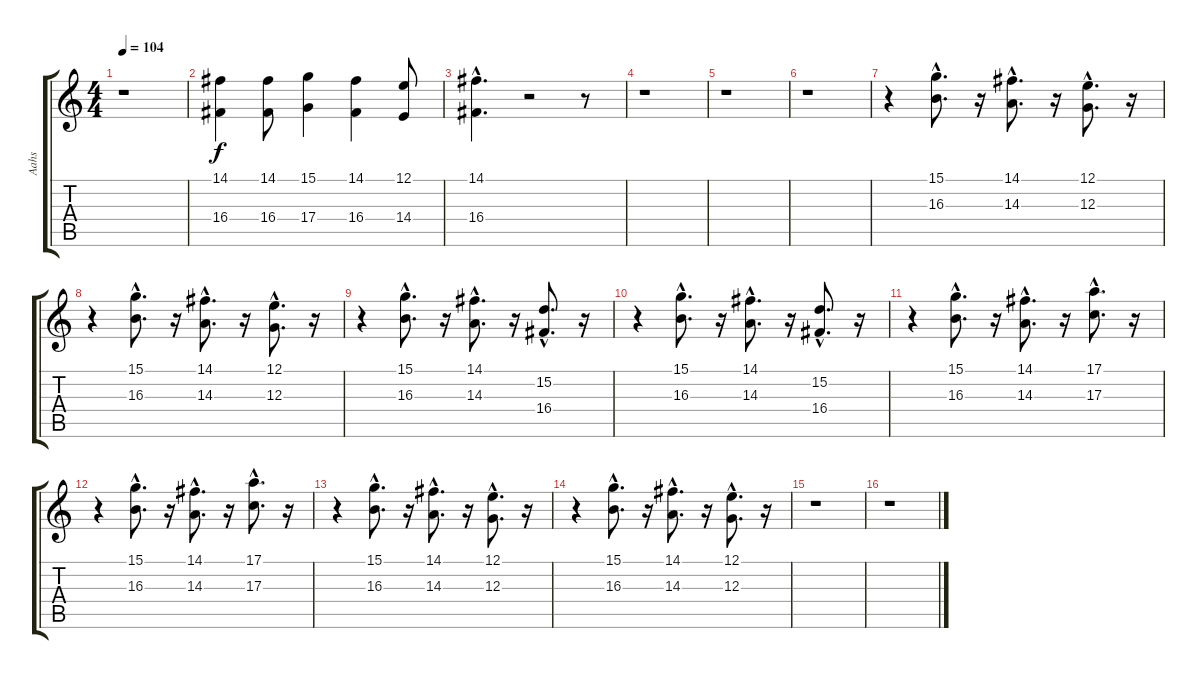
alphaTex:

\track ("Aahs" "Aahs") {instrument choiraahs}
\staff {score tabs}
\tuning (E4 B3 G3 D3 A2 E2) {hide}
\ts (4 4)
\tempo 104
\clef g2
\ks c
r.1{dy f} |
(14.1 16.4).4 (14.1 16.4).8 (15.1 17.4).4 (14.1 16.4).4 (12.1 14.4).8 |
(14.1{hac} 16.4{hac}).4{d} r.2 r.8 |
r.1 |
r.1 |
r.1 |
r.4 (15.1{hac} 16.3{hac}).8{d} r.16 (14.1{hac} 14.3{hac}).8{d} r.16 (12.1{hac} 12.3{hac}).8{d} r.16 |
r.4 (15.1{hac} 16.3{hac}).8{d} r.16 (14.1{hac} 14.3{hac}).8{d} r.16 (12.1{hac} 12.3{hac}).8{d} r.16 |
r.4 (15.1{hac} 16.3{hac}).8{d} r.16 (14.1{hac} 14.3{hac}).8{d} r.16 (15.2{hac} 16.4{hac}).8{d} r.16 |
r.4 (15.1{hac} 16.3{hac}).8{d} r.16 (14.1{hac} 14.3{hac}).8{d} r.16 (15.2{hac} 16.4{hac}).8{d} r.16 |
r.4 (15.1{hac} 16.3{hac}).8{d} r.16 (14.1{hac} 14.3{hac}).8{d} r.16 (17.1{hac} 17.3{hac}).8{d} r.16 |
r.4 (15.1{hac} 16.3{hac}).8{d} r.16 (14.1{hac} 14.3{hac}).8{d} r.16 (17.1{hac} 17.3{hac}).8{d} r.16 |
r.4 (15.1{hac} 16.3{hac}).8{d} r.16 (14.1{hac} 14.3{hac}).8{d} r.16 (12.1{hac} 12.3{hac}).8{d} r.16 |
r.4 (15.1{hac} 16.3{hac}).8{d} r.16 (14.1{hac} 14.3{hac}).8{d} r.16 (12.1{hac} 12.3{hac}).8{d} r.16 |
r.1 |
r.1
